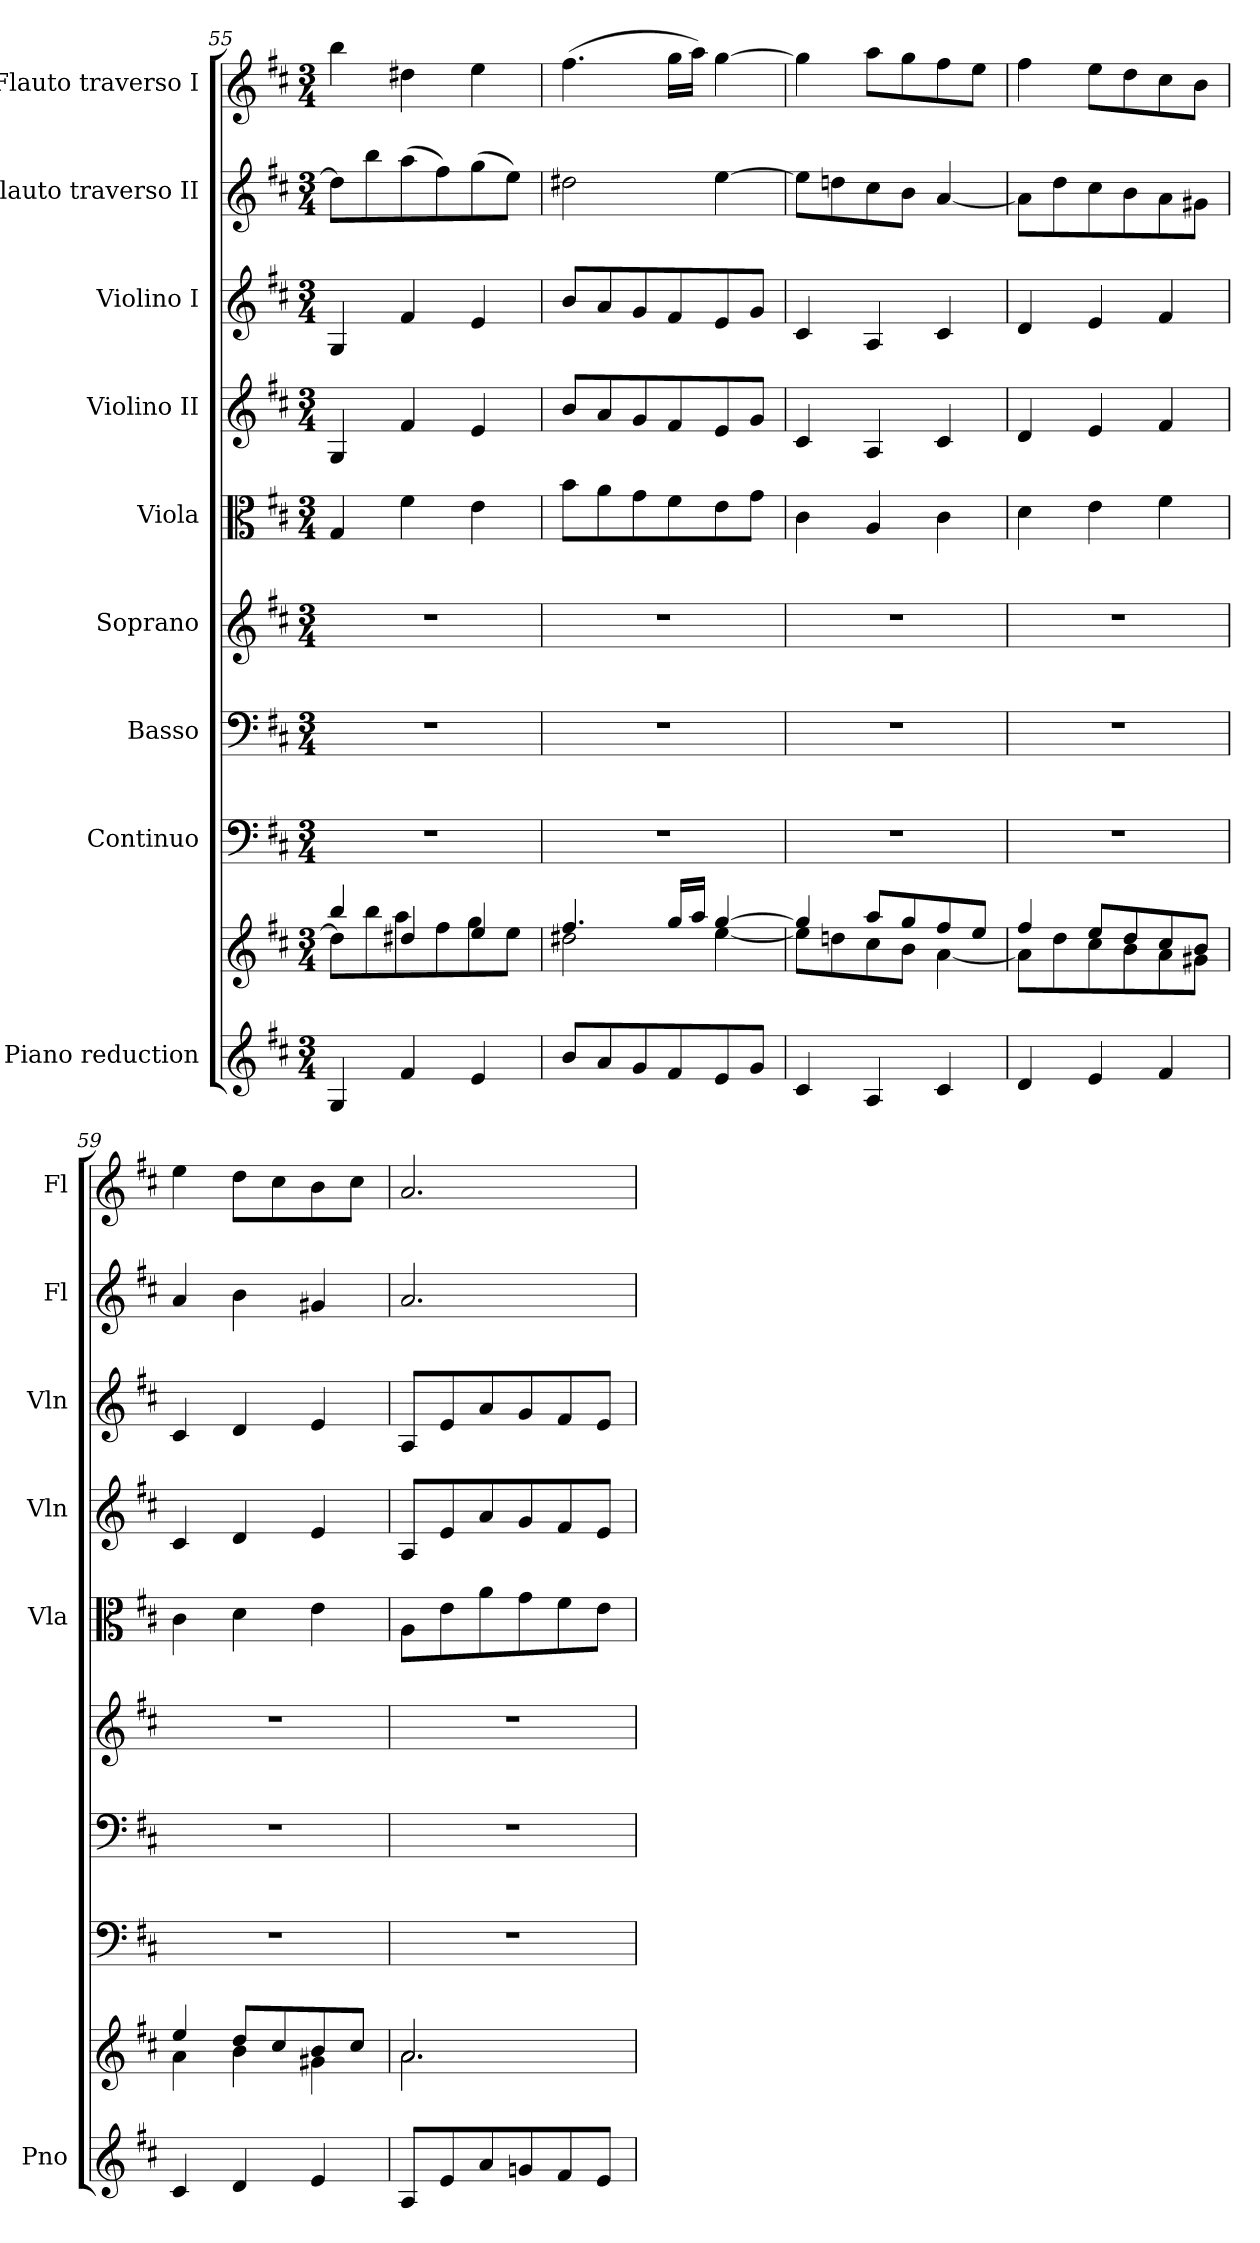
**kern	**kern	**kern	**kern	**kern	**kern	**kern	**kern	**kern	**kern
*part9	*part9	*part8	*part7	*part6	*part5	*part4	*part3	*part2	*part1
*staff10	*staff9	*staff8	*staff7	*staff6	*staff5	*staff4	*staff3	*staff2	*staff1
*I"Piano reduction	*	*I"Continuo	*I"Basso	*I"Soprano	*I"Viola	*I"Violino II	*I"Violino I	*I"Flauto traverso II	*I"Flauto traverso I
*I'Pno	*	*	*	*	*I'Vla	*I'Vln	*I'Vln	*I'Fl	*I'Fl
*clefG2	*clefG2	*clefF4	*clefF4	*clefG2	*clefC3	*clefG2	*clefG2	*clefG2	*clefG2
*k[f#c#]	*k[f#c#]	*k[f#c#]	*k[f#c#]	*k[f#c#]	*k[f#c#]	*k[f#c#]	*k[f#c#]	*k[f#c#]	*k[f#c#]
*M3/4	*M3/4	*M3/4	*M3/4	*M3/4	*M3/4	*M3/4	*M3/4	*M3/4	*M3/4
=55	=55	=55	=55	=55	=55	=55	=55	=55	=55
*	*^	*	*	*	*	*	*	*	*
4G/	4bb/	8dd\L]	2.r	2.r	2.r	4G/	4G/	4G/	8dd\L]	4bb\
.	.	8bb\	.	.	.	.	.	.	8bb\	.
4f#/	4dd#X/	8aa\	.	.	.	4f#\	4f#/	4f#/	(>8aa\	4dd#X\
.	.	8ff#\	.	.	.	.	.	.	8ff#\)	.
4e/	4ee/	8gg\	.	.	.	4e\	4e/	4e/	(>8gg\	4ee\
.	.	8ee\J	.	.	.	.	.	.	8ee\J)	.
=56	=56	=56	=56	=56	=56	=56	=56	=56	=56	=56
8b/L	4.ff#/	2dd#X\	2.r	2.r	2.r	8b\L	8b/L	8b/L	2dd#X\	(>4.ff#\
8a/	.	.	.	.	.	8a\	8a/	8a/	.	.
8g/	.	.	.	.	.	8g\	8g/	8g/	.	.
8f#/	16gg/LL	.	.	.	.	8f#\	8f#/	8f#/	.	16gg\LL
.	16aa/JJ	.	.	.	.	.	.	.	.	16aa\JJ)
8e/	[4gg/	[4ee\	.	.	.	8e\	8e/	8e/	[4ee\	[4gg\
8g/J	.	.	.	.	.	8g\J	8g/J	8g/J	.	.
!!LO:LB:g=z
=57	=57	=57	=57	=57	=57	=57	=57	=57	=57	=57
4c#/	4gg/]	8ee\L]	2.r	2.r	2.r	4c#\	4c#/	4c#/	8ee\L]	4gg\]
.	.	8ddn\	.	.	.	.	.	.	8ddn\	.
4A/	8aa/L	8cc#\	.	.	.	4A/	4A/	4A/	8cc#\	8aa\L
.	8gg/	8b\J	.	.	.	.	.	.	8b\J	8gg\
4c#/	8ff#/	[4a\	.	.	.	4c#\	4c#/	4c#/	[4a/	8ff#\
.	8ee/J	.	.	.	.	.	.	.	.	8ee\J
=58	=58	=58	=58	=58	=58	=58	=58	=58	=58	=58
4d/	4ff#/	8a\L]	2.r	2.r	2.r	4d\	4d/	4d/	8a\L]	4ff#\
.	.	8dd\	.	.	.	.	.	.	8dd\	.
4e/	8ee/L	8cc#\	.	.	.	4e\	4e/	4e/	8cc#\	8ee\L
.	8dd/	8b\	.	.	.	.	.	.	8b\	8dd\
4f#/	8cc#/	8a\	.	.	.	4f#\	4f#/	4f#/	8a\	8cc#\
.	8b/J	8g#X\J	.	.	.	.	.	.	8g#X\J	8b\J
=59	=59	=59	=59	=59	=59	=59	=59	=59	=59	=59
4c#/	4ee/	4a\	2.r	2.r	2.r	4c#\	4c#/	4c#/	4a/	4ee\
4d/	8dd/L	4b\	.	.	.	4d\	4d/	4d/	4b\	8dd\L
.	8cc#/	.	.	.	.	.	.	.	.	8cc#\
4e/	8b/	4g#X\	.	.	.	4e\	4e/	4e/	4g#X/	8b\
.	8cc#/J	.	.	.	.	.	.	.	.	8cc#\J
=60	=60	=60	=60	=60	=60	=60	=60	=60	=60	=60
8A/L	2.a/	2.a\	2.r	2.r	2.r	8A\L	8A/L	8A/L	2.a/	2.a/
8e/	.	.	.	.	.	8e\	8e/	8e/	.	.
8a/	.	.	.	.	.	8a\	8a/	8a/	.	.
8gn/	.	.	.	.	.	8g\	8g/	8g/	.	.
8f#/	.	.	.	.	.	8f#\	8f#/	8f#/	.	.
8e/J	.	.	.	.	.	8e\J	8e/J	8e/J	.	.
*	*v	*v	*	*	*	*	*	*	*	*
=	=	=	=	=	=	=	=	=	=
*-	*-	*-	*-	*-	*-	*-	*-	*-	*-
